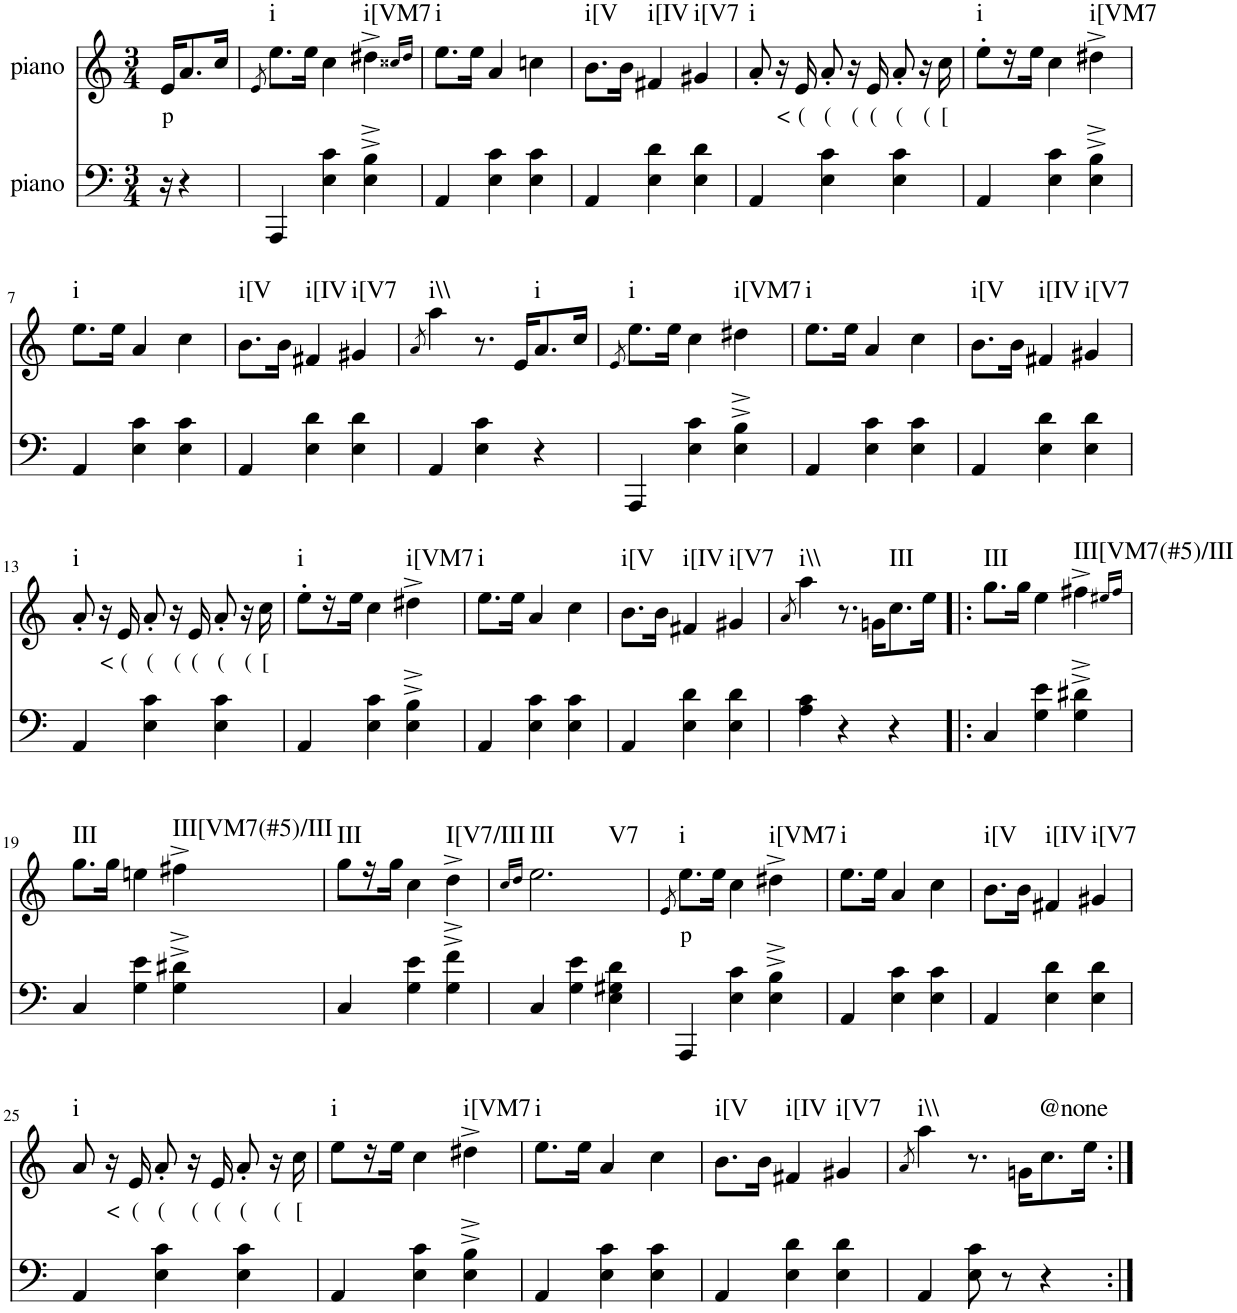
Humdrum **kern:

**kern	**kern	**text	**harte
*part2	*part1	*part1	*part1
*staff2	*staff1	*staff1	*
*I"piano	*I"piano	*	*
*I'Pno	*I'Pno	*	*
*clefF4	*clefG2	*	*
*k[]	*k[]	*	*
*M3/4	*M3/4	*	*
=1	=1	=1	=1
!	!	!LO:LY:b	!
16r	16e/KL	p	.
4r	8.a/	.	.
.	16cc/Jk	.	.
=2	=2	=2	=2
.	8qe/	.	.
!	!	!	!LO:H:kt=i
4AAA/	8.ee\L	.	N
.	16ee\Jk	.	.
4E\ 4c\	4cc\	.	.
!	!	!	!LO:H:kt=i[VM7
4E\^ 4B\^	4dd#X^\	.	N
.	16qcc##X/LL	.	.
.	16qdd#/JJ	.	.
=3	=3	=3	=3
!	!	!	!LO:H:kt=i
4AA/	8.ee\L	.	N
.	16ee\Jk	.	.
4E\ 4c\	4a/	.	.
4E\ 4c\	4ccn\	.	.
=4	=4	=4	=4
!	!	!	!LO:H:kt=i[V
4AA/	8.b\L	.	N
.	16b\Jk	.	.
!	!	!	!LO:H:kt=i[IV
4E\ 4d\	4f#X/	.	N
!	!	!	!LO:H:kt=i[V7
4E\ 4d\	4g#X/	.	N
=5	=5	=5	=5
!	!	!	!LO:H:kt=i
4AA/	8a'/	.	N
!	!	!LO:LY:b	!
.	16r	<	.
!	!	!LO:LY:b	!
.	16e/	(	.
!	!	!LO:LY:b	!
4E\ 4c\	8a'/	(	.
!	!	!LO:LY:b	!
.	16r	(	.
!	!	!LO:LY:b	!
.	16e/	(	.
!	!	!LO:LY:b	!
4E\ 4c\	8a'/	(	.
!	!	!LO:LY:b	!
.	16r	(	.
!	!	!LO:LY:b	!
.	16cc\	[	.
=6	=6	=6	=6
!	!	!	!LO:H:kt=i
4AA/	8ee'\L	.	N
.	16r	.	.
.	16ee\JJ	.	.
4E\ 4c\	4cc\	.	.
!	!	!	!LO:H:kt=i[VM7
4E\^ 4B\^	4dd#X^\	.	N
!!LO:LB:g=z
=7	=7	=7	=7
!	!	!	!LO:H:kt=i
4AA/	8.ee\L	.	N
.	16ee\Jk	.	.
4E\ 4c\	4a/	.	.
4E\ 4c\	4cc\	.	.
=8	=8	=8	=8
!	!	!	!LO:H:kt=i[V
4AA/	8.b\L	.	N
.	16b\Jk	.	.
!	!	!	!LO:H:kt=i[IV
4E\ 4d\	4f#X/	.	N
!	!	!	!LO:H:kt=i[V7
4E\ 4d\	4g#X/	.	N
=9	=9	=9	=9
.	8qa/	.	.
!	!	!	!LO:H:kt=i\\
4AA/	4aa\	.	N
4E\ 4c\	8.r	.	.
.	16e/KL	.	.
!	!	!	!LO:H:kt=i
4r	8.a/	.	N
.	16cc/Jk	.	.
=10	=10	=10	=10
.	8qe/	.	.
!	!	!	!LO:H:kt=i
4AAA/	8.ee\L	.	N
.	16ee\Jk	.	.
4E\ 4c\	4cc\	.	.
!	!	!	!LO:H:kt=i[VM7
4E\^ 4B\^	4dd#X\	.	N
=11	=11	=11	=11
!	!	!	!LO:H:kt=i
4AA/	8.ee\L	.	N
.	16ee\Jk	.	.
4E\ 4c\	4a/	.	.
4E\ 4c\	4cc\	.	.
=12	=12	=12	=12
!	!	!	!LO:H:kt=i[V
4AA/	8.b\L	.	N
.	16b\Jk	.	.
!	!	!	!LO:H:kt=i[IV
4E\ 4d\	4f#X/	.	N
!	!	!	!LO:H:kt=i[V7
4E\ 4d\	4g#X/	.	N
!!LO:LB:g=z
=13	=13	=13	=13
!	!	!	!LO:H:kt=i
4AA/	8a'/	.	N
!	!	!LO:LY:b	!
.	16r	<	.
!	!	!LO:LY:b	!
.	16e/	(	.
!	!	!LO:LY:b	!
4E\ 4c\	8a'/	(	.
!	!	!LO:LY:b	!
.	16r	(	.
!	!	!LO:LY:b	!
.	16e/	(	.
!	!	!LO:LY:b	!
4E\ 4c\	8a'/	(	.
!	!	!LO:LY:b	!
.	16r	(	.
!	!	!LO:LY:b	!
.	16cc\	[	.
=14	=14	=14	=14
!	!	!	!LO:H:kt=i
4AA/	8ee'\L	.	N
.	16r	.	.
.	16ee\JJ	.	.
4E\ 4c\	4cc\	.	.
!	!	!	!LO:H:kt=i[VM7
4E\^ 4B\^	4dd#X^\	.	N
=15	=15	=15	=15
!	!	!	!LO:H:kt=i
4AA/	8.ee\L	.	N
.	16ee\Jk	.	.
4E\ 4c\	4a/	.	.
4E\ 4c\	4cc\	.	.
=16	=16	=16	=16
!	!	!	!LO:H:kt=i[V
4AA/	8.b\L	.	N
.	16b\Jk	.	.
!	!	!	!LO:H:kt=i[IV
4E\ 4d\	4f#X/	.	N
!	!	!	!LO:H:kt=i[V7
4E\ 4d\	4g#X/	.	N
=17	=17	=17	=17
.	8qa/	.	.
!	!	!	!LO:H:kt=i\\
4A\ 4c\	4aa\	.	N
4r	8.r	.	.
.	16gn\KL	.	.
!	!	!	!LO:H:kt=III
4r	8.cc\	.	N
.	16ee\Jk	.	.
=18!|:	=18!|:	=18!|:	=18!|:
!	!	!	!LO:H:kt=III
4C/	8.gg\L	.	N
.	16gg\Jk	.	.
4G\ 4e\	4ee\	.	.
!	!	!	!LO:H:kt=III[VM7(#5)/III
4G\^ 4d#X\^	4ff#X^\	.	N
.	16qee#X/LL	.	.
.	16qff#/JJ	.	.
!!LO:LB:g=z
=19	=19	=19	=19
!	!	!	!LO:H:kt=III
4C/	8.gg\L	.	N
.	16gg\Jk	.	.
4G\ 4e\	4een\	.	.
!	!	!	!LO:H:kt=III[VM7(#5)/III
4G\^ 4d#X\^	4ff#X^\	.	N
=20	=20	=20	=20
!	!	!	!LO:H:kt=III
4C/	8gg\L	.	N
.	16r	.	.
.	16gg\JJ	.	.
4G\ 4e\	4cc\	.	.
!	!	!	!LO:H:kt=I[V7/III
4G\^ 4f\^	4dd^\	.	N
=21	=21	=21	=21
.	16qcc/LL	.	.
.	16qdd/JJ	.	.
!	!	!	!LO:H:n=1:kt=III
!	!	!	!LO:H:n=2:kt=V7
4C/	2.ee\	.	N N
4G\ 4e\	.	.	.
4E\ 4G#X\ 4d\	.	.	.
=22	=22	=22	=22
.	8qe/	.	.
!	!	!LO:LY:b	!LO:H:kt=i
4AAA/	8.ee\L	p	N
.	16ee\Jk	.	.
4E\ 4c\	4cc\	.	.
!	!	!	!LO:H:kt=i[VM7
4E\^ 4B\^	4dd#X^\	.	N
=23	=23	=23	=23
!	!	!	!LO:H:kt=i
4AA/	8.ee\L	.	N
.	16ee\Jk	.	.
4E\ 4c\	4a/	.	.
4E\ 4c\	4cc\	.	.
=24	=24	=24	=24
!	!	!	!LO:H:kt=i[V
4AA/	8.b\L	.	N
.	16b\Jk	.	.
!	!	!	!LO:H:kt=i[IV
4E\ 4d\	4f#X/	.	N
!	!	!	!LO:H:kt=i[V7
4E\ 4d\	4g#X/	.	N
!!LO:LB:g=z
=25	=25	=25	=25
!	!	!	!LO:H:kt=i
4AA/	8a/	.	N
!	!	!LO:LY:b	!
.	16r	<	.
!	!	!LO:LY:b	!
.	16e/	(	.
!	!	!LO:LY:b	!
4E\ 4c\	8a'/	(	.
!	!	!LO:LY:b	!
.	16r	(	.
!	!	!LO:LY:b	!
.	16e/	(	.
!	!	!LO:LY:b	!
4E\ 4c\	8a'/	(	.
!	!	!LO:LY:b	!
.	16r	(	.
!	!	!LO:LY:b	!
.	16cc\	[	.
=26	=26	=26	=26
!	!	!	!LO:H:kt=i
4AA/	8ee\L	.	N
.	16r	.	.
.	16ee\JJ	.	.
4E\ 4c\	4cc\	.	.
!	!	!	!LO:H:kt=i[VM7
4E\^ 4B\^	4dd#X^\	.	N
=27	=27	=27	=27
!	!	!	!LO:H:kt=i
4AA/	8.ee\L	.	N
.	16ee\Jk	.	.
4E\ 4c\	4a/	.	.
4E\ 4c\	4cc\	.	.
=28	=28	=28	=28
!	!	!	!LO:H:kt=i[V
4AA/	8.b\L	.	N
.	16b\Jk	.	.
!	!	!	!LO:H:kt=i[IV
4E\ 4d\	4f#X/	.	N
!	!	!	!LO:H:kt=i[V7
4E\ 4d\	4g#X/	.	N
=29	=29	=29	=29
.	8qa/	.	.
!	!	!	!LO:H:kt=i\\
4AA/	4aa\	.	N
8E\ 8c\	8.r	.	.
8r	.	.	.
.	16gn\KL	.	.
!	!	!	!LO:H:kt=@none
4r	8.cc\	.	N
.	16ee\Jk	.	.
=:|!	=:|!	=:|!	=:|!
*-	*-	*-	*-
